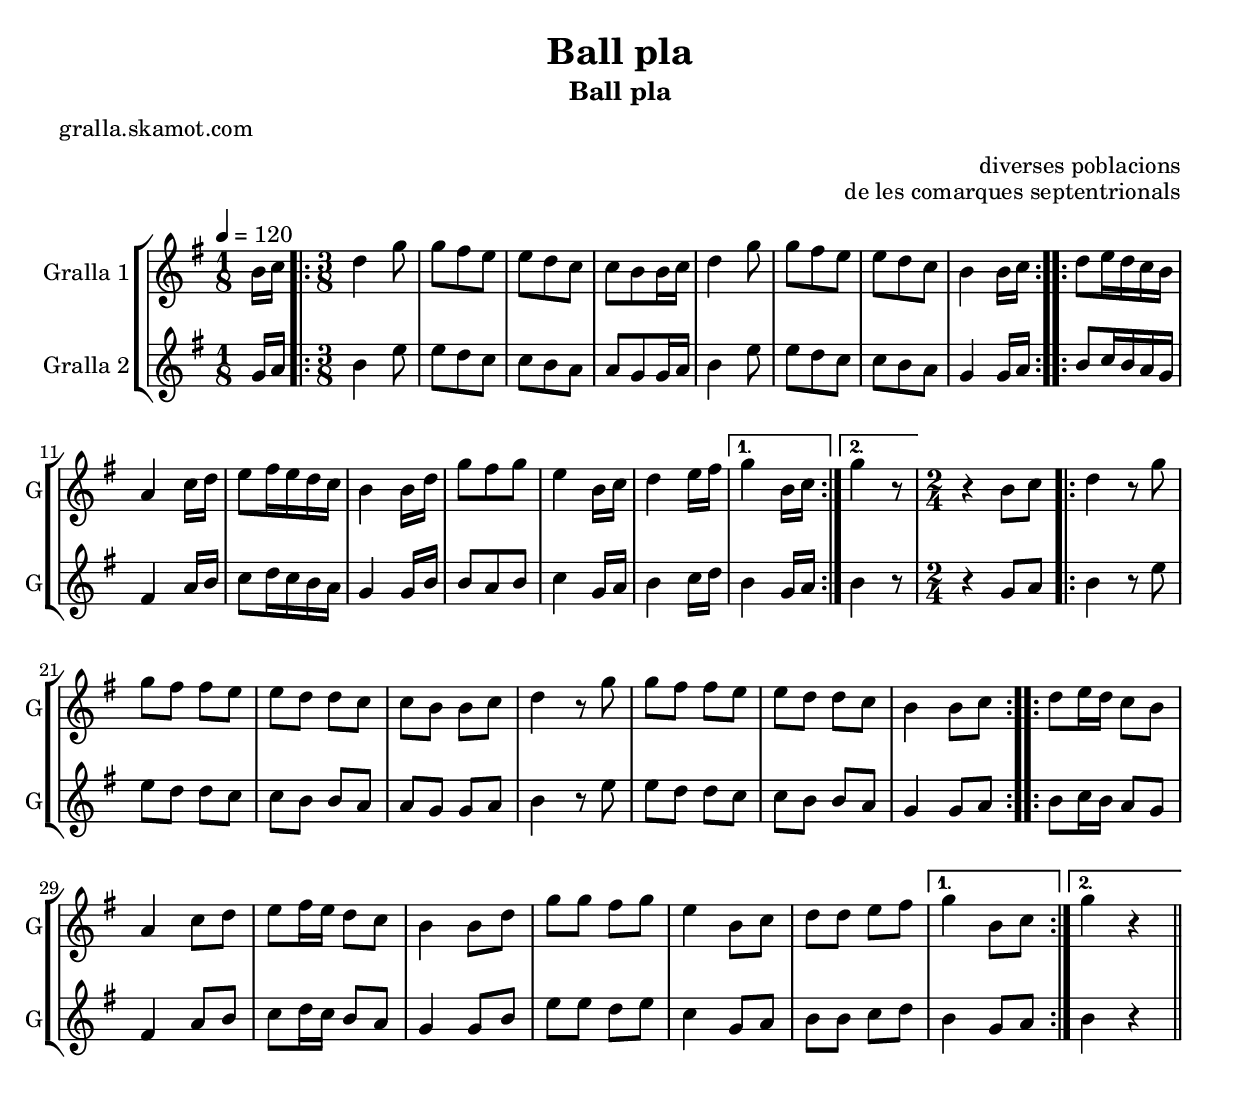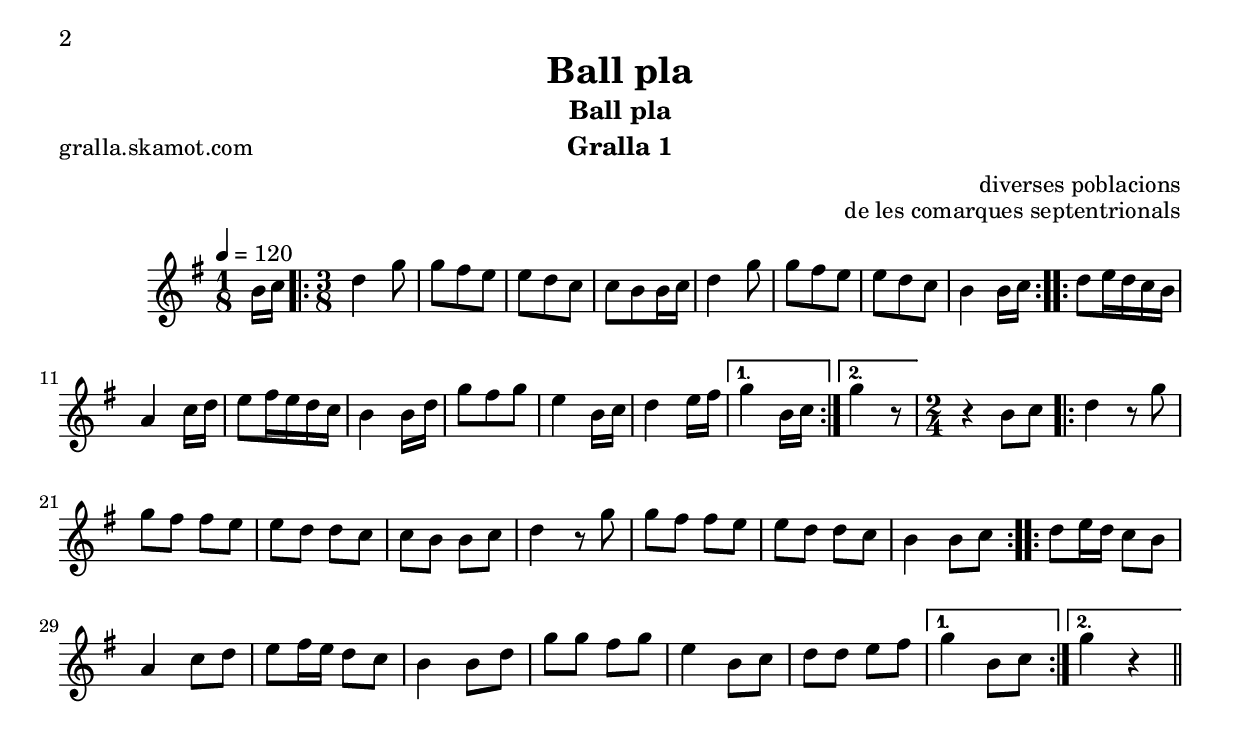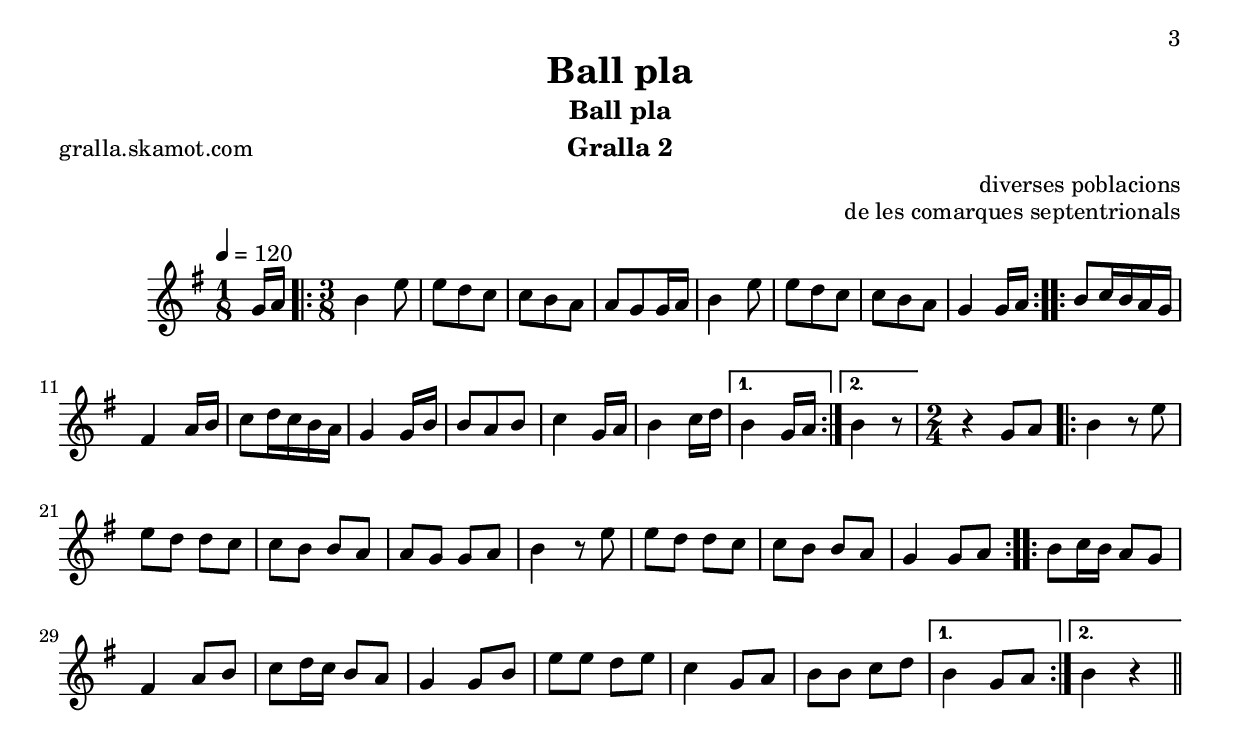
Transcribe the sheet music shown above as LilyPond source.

\version "2.16.2"

\header {
  dedication=""
  title="Ball pla"
  subtitle="Ball pla"
  subsubtitle=""
  poet="gralla.skamot.com"
  meter=""
  piece=""
  composer=""
  arranger="diverses poblacions"
  opus="de les comarques septentrionals"
  instrument=""
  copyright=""
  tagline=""
}

liniaroAa =
\relative b'
{
  \tempo 4=120
  \clef treble
  \key g \major
  \time 1/8
  b16 c  |
  \time 3/8   \repeat volta 2 { d4 g8  |
  g8 fis e  |
  e8 d c  |
  %05
  c8 b b16 c  |
  d4 g8  |
  g8 fis e  |
  e8 d c  |
  b4 b16 c  | }
  %10
  \repeat volta 2 { d8 e16 d c b  |
  a4 c16 d  |
  e8 fis16 e d c  |
  b4 b16 d  |
  g8 fis g  |
  %15
  e4 b16 c  |
  d4 e16 fis }
  \alternative { { g4 b,16 c }
  { g'4 r8 } }
  \time 2/4   r4 b,8 c  |
  %20
  \repeat volta 2 { d4 r8 g  |
  g8 fis fis e  |
  e8 d d c  |
  c8 b b c  |
  d4 r8 g  |
  %25
  g8 fis fis e  |
  e8 d d c  |
  b4 b8 c  | }
  \repeat volta 2 { d8 e16 d c8 b  |
  a4 c8 d  |
  %30
  e8 fis16 e d8 c  |
  b4 b8 d  |
  g8 g fis g  |
  e4 b8 c  |
  d8 d e fis }
  %35
  \alternative { { g4 b,8 c }
  { g'4 r } } \bar "||"
}

liniaroAb =
\relative g'
{
  \tempo 4=120
  \clef treble
  \key g \major
  \time 1/8
  g16 a  |
  \time 3/8   \repeat volta 2 { b4 e8  |
  e8 d c  |
  c8 b a  |
  %05
  a8 g g16 a  |
  b4 e8  |
  e8 d c  |
  c8 b a  |
  g4 g16 a  | }
  %10
  \repeat volta 2 { b8 c16 b a g  |
  fis4 a16 b  |
  c8 d16 c b a  |
  g4 g16 b  |
  b8 a b  |
  %15
  c4 g16 a  |
  b4 c16 d }
  \alternative { { b4 g16 a }
  { b4 r8 } }
  \time 2/4   r4 g8 a  |
  %20
  \repeat volta 2 { b4 r8 e  |
  e8 d d c  |
  c8 b b a  |
  a8 g g a  |
  b4 r8 e  |
  %25
  e8 d d c  |
  c8 b b a  |
  g4 g8 a  | }
  \repeat volta 2 { b8 c16 b a8 g  |
  fis4 a8 b  |
  %30
  c8 d16 c b8 a  |
  g4 g8 b  |
  e8 e d e  |
  c4 g8 a  |
  b8 b c d }
  %35
  \alternative { { b4 g8 a }
  { b4 r } } \bar "||"
}

\bookpart {
  \score {
    \new StaffGroup {
      \override Score.RehearsalMark.self-alignment-X = #LEFT
      <<
        \new Staff \with {instrumentName = #"Gralla 1" shortInstrumentName = #"G"} \liniaroAa
        \new Staff \with {instrumentName = #"Gralla 2" shortInstrumentName = #"G"} \liniaroAb
      >>
    }
    \layout {}
  }
  \score { \unfoldRepeats
    \new StaffGroup {
      \override Score.RehearsalMark.self-alignment-X = #LEFT
      <<
        \new Staff \with {instrumentName = #"Gralla 1" shortInstrumentName = #"G"} \liniaroAa
        \new Staff \with {instrumentName = #"Gralla 2" shortInstrumentName = #"G"} \liniaroAb
      >>
    }
    \midi {
      \set Staff.midiInstrument = "oboe"
      \set DrumStaff.midiInstrument = "drums"
    }
  }
}

\bookpart {
  \header {instrument="Gralla 1"}
  \score {
    \new StaffGroup {
      \override Score.RehearsalMark.self-alignment-X = #LEFT
      <<
        \new Staff \liniaroAa
      >>
    }
    \layout {}
  }
  \score { \unfoldRepeats
    \new StaffGroup {
      \override Score.RehearsalMark.self-alignment-X = #LEFT
      <<
        \new Staff \liniaroAa
      >>
    }
    \midi {
      \set Staff.midiInstrument = "oboe"
      \set DrumStaff.midiInstrument = "drums"
    }
  }
}

\bookpart {
  \header {instrument="Gralla 2"}
  \score {
    \new StaffGroup {
      \override Score.RehearsalMark.self-alignment-X = #LEFT
      <<
        \new Staff \liniaroAb
      >>
    }
    \layout {}
  }
  \score { \unfoldRepeats
    \new StaffGroup {
      \override Score.RehearsalMark.self-alignment-X = #LEFT
      <<
        \new Staff \liniaroAb
      >>
    }
    \midi {
      \set Staff.midiInstrument = "oboe"
      \set DrumStaff.midiInstrument = "drums"
    }
  }
}

